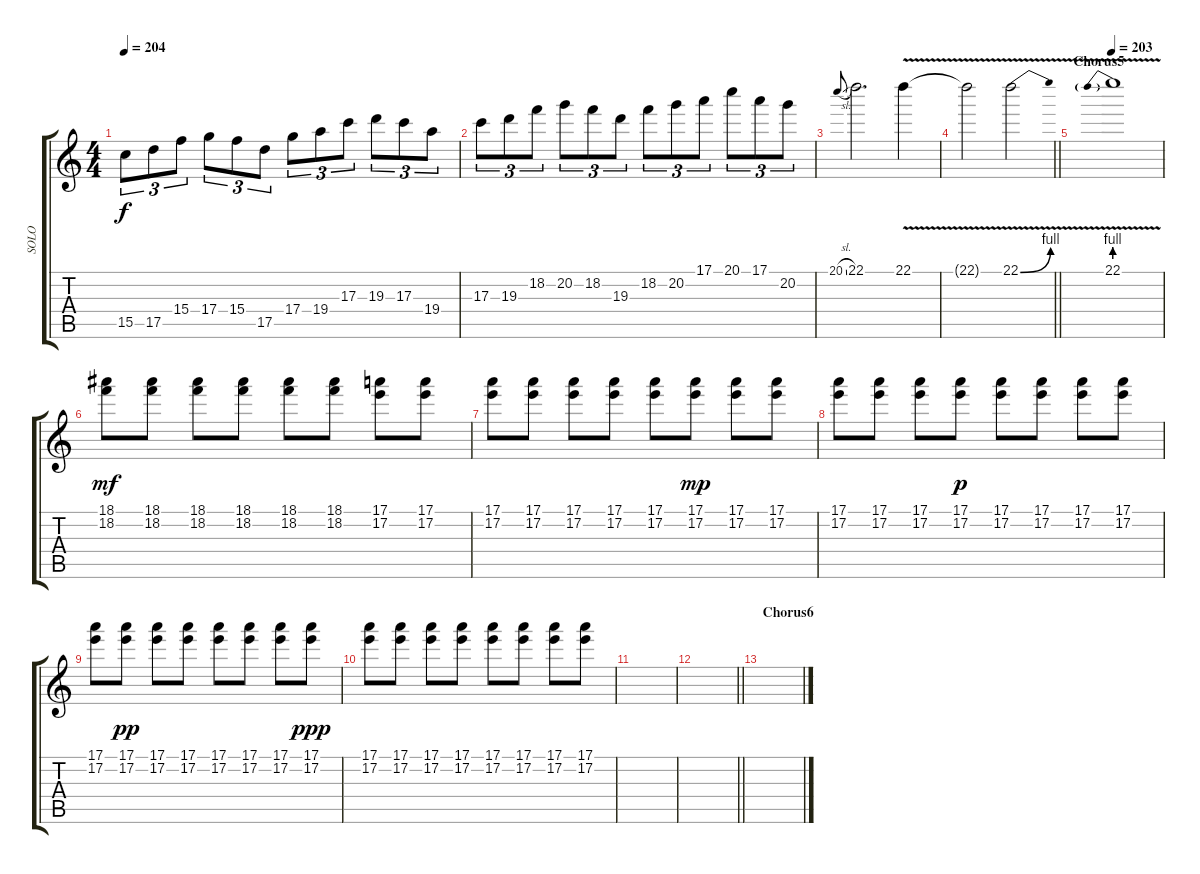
\track ("SOLO" "SOLO") {instrument distortionguitar}
\staff {score tabs}
\tuning (E4 B3 G3 D3 A2 D2) {hide}
\ts (4 4)
\tempo 204
\clef g2
\ks c
15.5.8{tu (3 2) dy f} 17.5.8{tu (3 2)} 15.4.8{tu (3 2)} 17.4.8{tu (3 2)} 15.4.8{tu (3 2)} 17.5.8{tu (3 2)} 17.4.8{tu (3 2)} 19.4.8{tu (3 2)} 17.3.8{tu (3 2)} 19.3.8{tu (3 2)} 17.3.8{tu (3 2)} 19.4.8{tu (3 2)} |
17.3.8{tu (3 2)} 19.3.8{tu (3 2)} 18.2.8{tu (3 2)} 20.2.8{tu (3 2)} 18.2.8{tu (3 2)} 19.3.8{tu (3 2)} 18.2.8{tu (3 2)} 20.2.8{tu (3 2)} 17.1.8{tu (3 2)} 20.1.8{tu (3 2)} 17.1.8{tu (3 2)} 20.2.8{tu (3 2)} |
20.1{sl}.8{gr onbeat} 22.1.2{d} 22.1{v}.4 |
\barLineRight lightlight
22.1{t}.2 22.1{be (bend 0 0 60 4) v}.2 |
\section ("" "Chorus5")
\tempo 203
22.1{be (prebend 0 4 60 4) v}.1 |
(18.1 18.2).8{dy mf} (18.1 18.2).8 (18.1 18.2).8 (18.1 18.2).8 (18.1 18.2).8 (18.1 18.2).8 (17.1 17.2).8 (17.1 17.2).8 |
(17.1 17.2).8 (17.1 17.2).8 (17.1 17.2).8 (17.1 17.2).8 (17.1 17.2).8 (17.1 17.2).8{dy mp} (17.1 17.2).8 (17.1 17.2).8 |
(17.1 17.2).8 (17.1 17.2).8 (17.1 17.2).8 (17.1 17.2).8{dy p} (17.1 17.2).8 (17.1 17.2).8 (17.1 17.2).8 (17.1 17.2).8 |
(17.1 17.2).8 (17.1 17.2).8{dy pp} (17.1 17.2).8 (17.1 17.2).8 (17.1 17.2).8 (17.1 17.2).8 (17.1 17.2).8 (17.1 17.2).8{dy ppp} |
(17.1 17.2).8 (17.1 17.2).8 (17.1 17.2).8 (17.1 17.2).8 (17.1 17.2).8 (17.1 17.2).8 (17.1 17.2).8 (17.1 17.2).8 |
|
\barLineRight lightlight
|
\section ("" "Chorus6")
